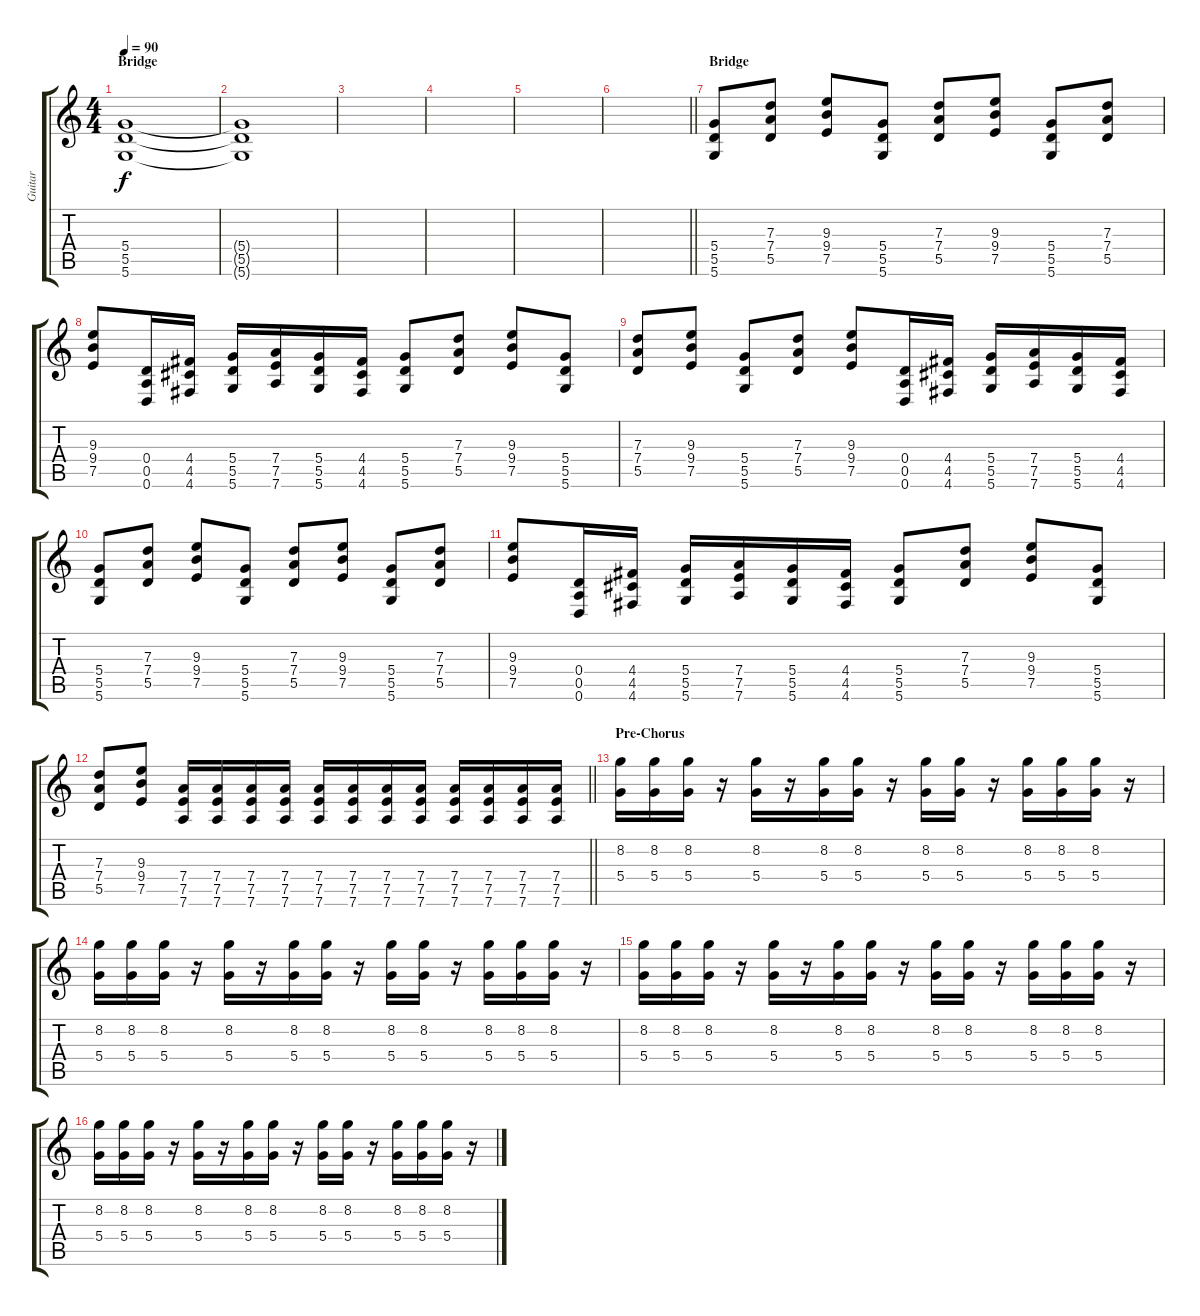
\track ("Guitar" "Guitar") {instrument distortionguitar}
\staff {score tabs}
\tuning (E4 B3 G3 D3 A2 D2) {hide}
\ts (4 4)
\section ("" "Bridge")
\tempo 90
\clef g2
\ks c
(5.4 5.5 5.6).1{dy f} |
(5.4{t} 5.5{t} 5.6{t}).1 |
|
|
|
\barLineRight lightlight
|
\section ("" "Bridge")
(5.4 5.5 5.6).8 (7.3 7.4 5.5).8 (9.3 9.4 7.5).8 (5.4 5.5 5.6).8 (7.3 7.4 5.5).8 (9.3 9.4 7.5).8 (5.4 5.5 5.6).8 (7.3 7.4 5.5).8 |
(9.3 9.4 7.5).8 (0.4 0.5 0.6).16 (4.4 4.5 4.6).16 (5.4 5.5 5.6).16 (7.4 7.5 7.6).16 (5.4 5.5 5.6).16 (4.4 4.5 4.6).16 (5.4 5.5 5.6).8 (7.3 7.4 5.5).8 (9.3 9.4 7.5).8 (5.4 5.5 5.6).8 |
(7.3 7.4 5.5).8 (9.3 9.4 7.5).8 (5.4 5.5 5.6).8 (7.3 7.4 5.5).8 (9.3 9.4 7.5).8 (0.4 0.5 0.6).16 (4.4 4.5 4.6).16 (5.4 5.5 5.6).16 (7.4 7.5 7.6).16 (5.4 5.5 5.6).16 (4.4 4.5 4.6).16 |
(5.4 5.5 5.6).8 (7.3 7.4 5.5).8 (9.3 9.4 7.5).8 (5.4 5.5 5.6).8 (7.3 7.4 5.5).8 (9.3 9.4 7.5).8 (5.4 5.5 5.6).8 (7.3 7.4 5.5).8 |
(9.3 9.4 7.5).8 (0.4 0.5 0.6).16 (4.4 4.5 4.6).16 (5.4 5.5 5.6).16 (7.4 7.5 7.6).16 (5.4 5.5 5.6).16 (4.4 4.5 4.6).16 (5.4 5.5 5.6).8 (7.3 7.4 5.5).8 (9.3 9.4 7.5).8 (5.4 5.5 5.6).8 |
\barLineRight lightlight
(7.3 7.4 5.5).8 (9.3 9.4 7.5).8 (7.4 7.5 7.6).16 (7.4 7.5 7.6).16 (7.4 7.5 7.6).16 (7.4 7.5 7.6).16 (7.4 7.5 7.6).16 (7.4 7.5 7.6).16 (7.4 7.5 7.6).16 (7.4 7.5 7.6).16 (7.4 7.5 7.6).16 (7.4 7.5 7.6).16 (7.4 7.5 7.6).16 (7.4 7.5 7.6).16 |
\section ("" "Pre-Chorus")
(8.2 5.4).16 (8.2 5.4).16 (8.2 5.4).16 r.16 (8.2 5.4).16 r.16 (8.2 5.4).16 (8.2 5.4).16 r.16 (8.2 5.4).16 (8.2 5.4).16 r.16 (8.2 5.4).16 (8.2 5.4).16 (8.2 5.4).16 r.16 |
(8.2 5.4).16 (8.2 5.4).16 (8.2 5.4).16 r.16 (8.2 5.4).16 r.16 (8.2 5.4).16 (8.2 5.4).16 r.16 (8.2 5.4).16 (8.2 5.4).16 r.16 (8.2 5.4).16 (8.2 5.4).16 (8.2 5.4).16 r.16 |
(8.2 5.4).16 (8.2 5.4).16 (8.2 5.4).16 r.16 (8.2 5.4).16 r.16 (8.2 5.4).16 (8.2 5.4).16 r.16 (8.2 5.4).16 (8.2 5.4).16 r.16 (8.2 5.4).16 (8.2 5.4).16 (8.2 5.4).16 r.16 |
(8.2 5.4).16 (8.2 5.4).16 (8.2 5.4).16 r.16 (8.2 5.4).16 r.16 (8.2 5.4).16 (8.2 5.4).16 r.16 (8.2 5.4).16 (8.2 5.4).16 r.16 (8.2 5.4).16 (8.2 5.4).16 (8.2 5.4).16 r.16
